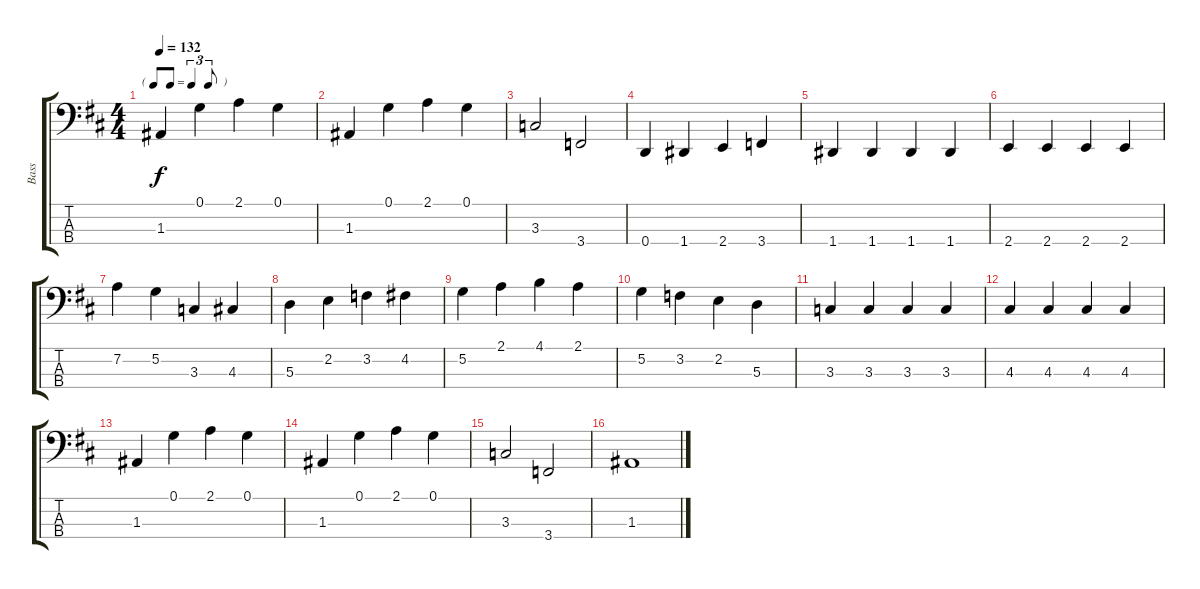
\track ("Bass" "Bass") {instrument electricbassfinger}
\staff {score tabs}
\tuning (G2 D2 A1 D1) {hide}
\ts (4 4)
\tf triplet8th
\tempo 132
\clef f4
\ks d
1.3.4{dy f} 0.1.4 2.1.4 0.1.4 |
1.3.4 0.1.4 2.1.4 0.1.4 |
3.3.2 3.4.2 |
0.4.4 1.4.4 2.4.4 3.4.4 |
1.4.4 1.4.4 1.4.4 1.4.4 |
2.4.4 2.4.4 2.4.4 2.4.4 |
7.2.4 5.2.4 3.3.4 4.3.4 |
5.3.4 2.2.4 3.2.4 4.2.4 |
5.2.4 2.1.4 4.1.4 2.1.4 |
5.2.4 3.2.4 2.2.4 5.3.4 |
3.3.4 3.3.4 3.3.4 3.3.4 |
4.3.4 4.3.4 4.3.4 4.3.4 |
1.3.4 0.1.4 2.1.4 0.1.4 |
1.3.4 0.1.4 2.1.4 0.1.4 |
3.3.2 3.4.2 |
1.3.1
